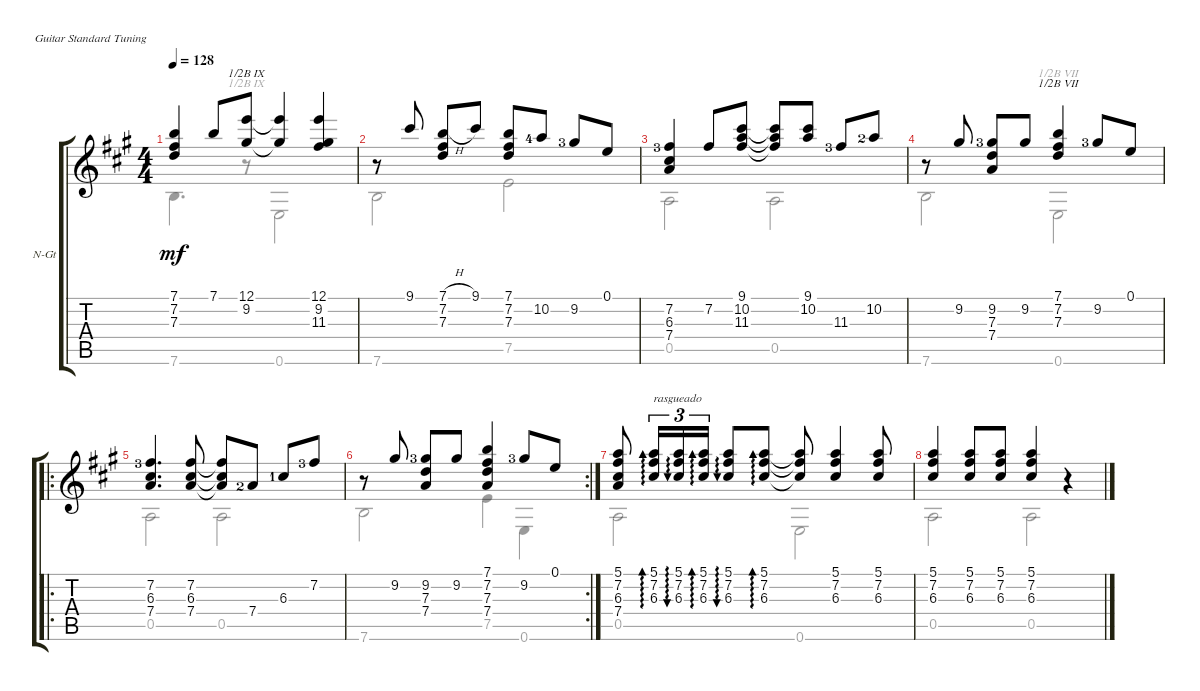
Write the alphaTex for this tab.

\defaultSystemsLayout 4
\bracketExtendMode groupsimilarinstruments
\firstSystemTrackNameOrientation horizontal
\otherSystemsTrackNameOrientation horizontal
\track ("Nylon Guitar" "N-Gt") {instrument acousticguitarsteel}
\staff {score tabs}
\tuning (E4 B3 G3 D3 A2 E2)
\voice
\ts (4 4)
\tempo 128
\clef g2
\ks a
(7.1 7.2 7.3).4{dy mf} 7.1.8 (12.1 9.2).8{barre (9 half)} (9.2{t} 12.1{t}).4 (12.1 9.2 11.3).4 |
r.8 9.1.8 (7.1{h} 7.2 7.3).8 9.1.8 (7.1 7.2 7.3).8 10.2{lf 5}.8 9.2{lf 4}.8 0.1.8 |
(7.2{lf 4} 6.3 7.4).4 7.2.8 (9.1 10.2 11.3).8 (11.3{t} 10.2{t} 9.1{t}).8 (9.1 10.2).8 11.3{lf 4}.8 10.2{lf 3}.8 |
r.8 9.2.8 (9.2{lf 4} 7.3 7.4).8 9.2.8 (7.1 7.2 7.3).4{barre (7 half)} 9.2{lf 4}.8 0.1.8 |
\ro
(7.2{lf 4} 6.3 7.4).4{d} (7.2 6.3 7.4).8 (7.4{t} 6.3{t} 7.2{t}).8 7.4{lf 3}.8 6.3{lf 2}.8 7.2{lf 4}.8 |
\rc 2
r.8 9.2.8 (9.2{lf 4} 7.3 7.4).8 9.2.8 (7.1 7.2 7.3 7.4).4 9.2{lf 4}.8 0.1.8 |
(7.2 6.3 5.1 7.4).8 (7.2 6.3 5.1).16{tu (3 2) ad 0 txt "rasgueado"} (7.2 6.3 5.1).16{tu (3 2) au 0} (6.3 7.2 5.1).16{tu (3 2) ad 0} (7.2 6.3 5.1).8{au 0} (6.3 7.2 5.1).8{ad 0} (5.1{t} 7.2{t} 6.3{t}).8 (6.3 7.2 5.1).4 (5.1 7.2 6.3).8 |
(5.1 7.2 6.3).4 (6.3 7.2 5.1).8 (5.1 7.2 6.3).8 (6.3 7.2 5.1).4 r.4
\voice
\clef g2
\ottava regular
\simile none
\ks a
7.6.4{d dy mf} r.8{barre (9 half)} 0.6.2 |
7.6.2 7.5.2 |
0.5.2 0.5.2 |
7.6.2 0.6.2{barre (7 half)} |
0.5.2 0.5.2 |
7.6.2 7.5.4 0.6.4 |
0.5.2 0.6.2 |
0.5.2 0.5.2
